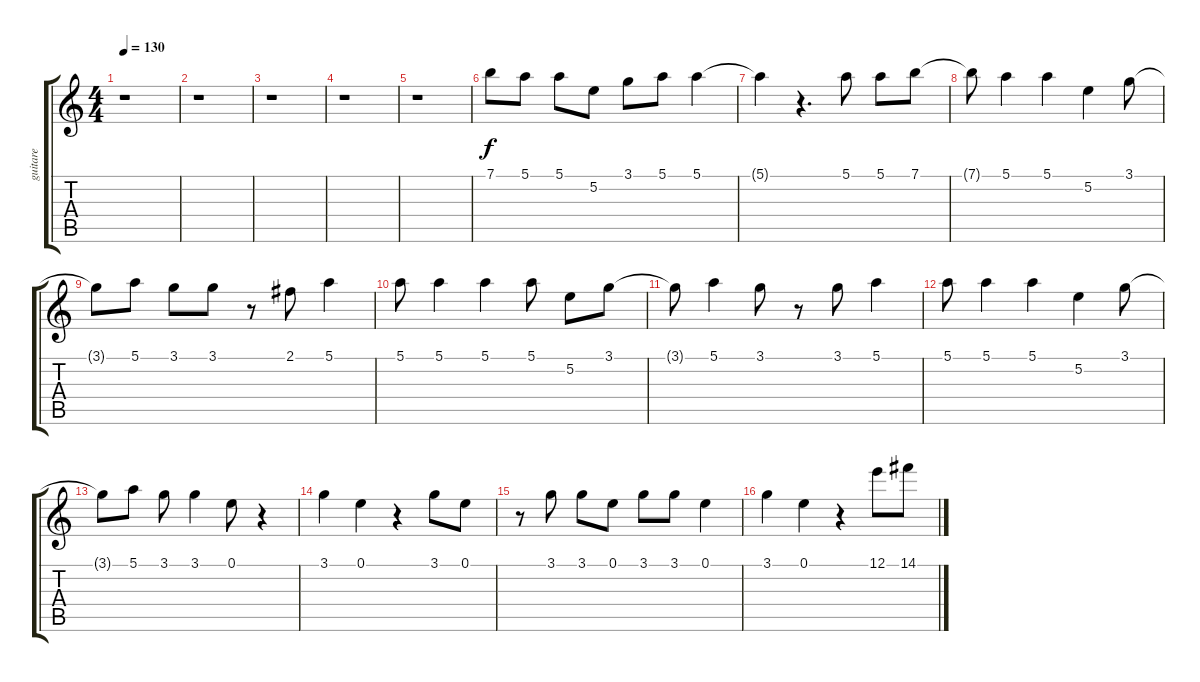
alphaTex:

\track ("guitare" "guitare") {instrument electricguitarclean}
\staff {score tabs}
\tuning (E4 B3 G3 D3 A2 E2) {hide}
\ts (4 4)
\tempo 130
\clef g2
\ks c
r.1{dy f instrument electricguitarclean} |
r.1 |
r.1 |
r.1 |
r.1 |
7.1.8 5.1.8 5.1.8 5.2.8 3.1.8 5.1.8 5.1.4 |
5.1{t}.4 r.4{d} 5.1.8 5.1.8 7.1.8 |
7.1{t}.8 5.1.4 5.1.4 5.2.4 3.1.8 |
3.1{t}.8 5.1.8 3.1.8 3.1.8 r.8 2.1.8 5.1.4 |
5.1.8 5.1.4 5.1.4 5.1.8 5.2.8 3.1.8 |
3.1{t}.8 5.1.4 3.1.8 r.8 3.1.8 5.1.4 |
5.1.8 5.1.4 5.1.4 5.2.4 3.1.8 |
3.1{t}.8 5.1.8 3.1.8 3.1.4 0.1.8 r.4 |
3.1.4 0.1.4 r.4 3.1.8 0.1.8 |
r.8 3.1.8 3.1.8 0.1.8 3.1.8 3.1.8 0.1.4 |
3.1.4 0.1.4 r.4 12.1.8 14.1.8
